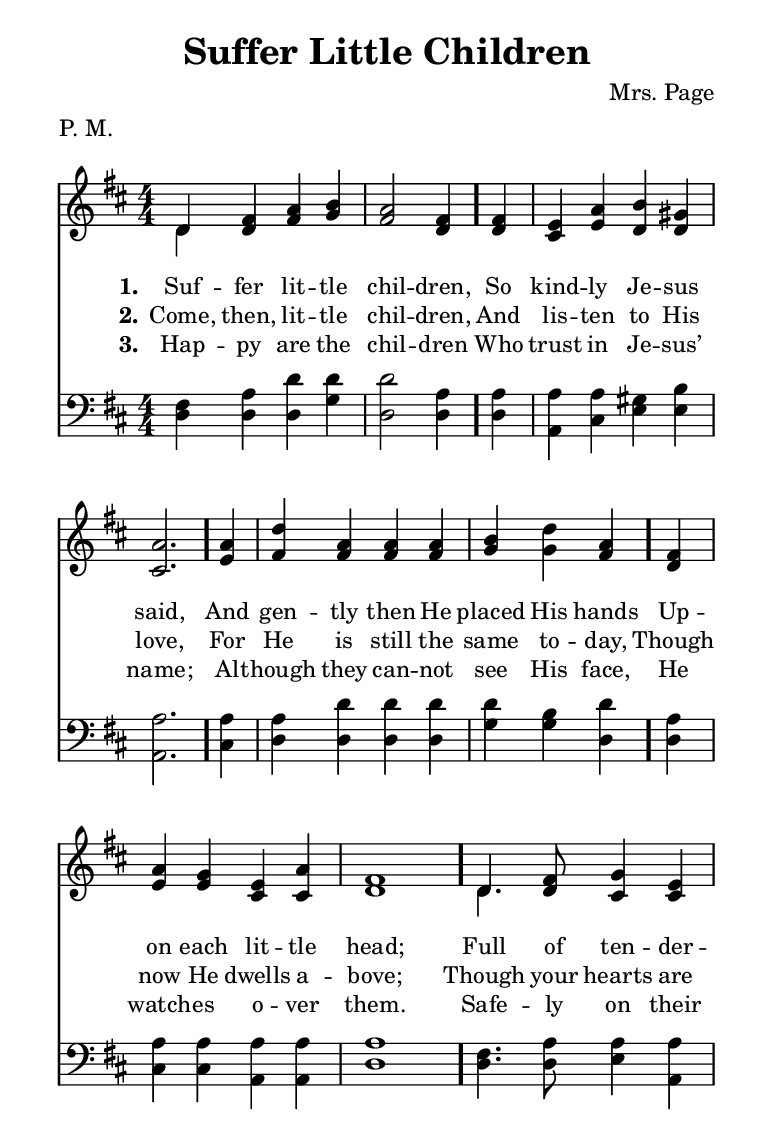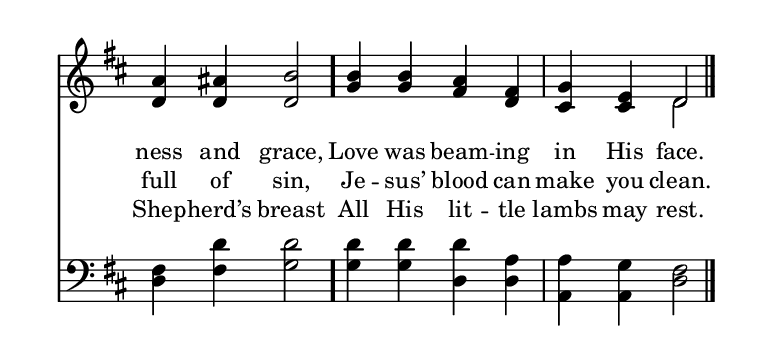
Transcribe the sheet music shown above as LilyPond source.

\include "common/global.ily"
\paper {
  \include "common/paper.ily"
  ragged-bottom = ##t
  ragged-last-bottom = ##t
  systems-per-page = ##f
}

\header{
  %children
  hymnnumber = "325"
  title = "Suffer Little Children"
  tunename = ""
  meter = "P. M."
  poet = ""
  composer = "Mrs. Page"
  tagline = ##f
}

% for fermata in MIDI
ta = { \tempo 4=96 }
tb = { \tempo 4=48 }

patternAA = { c4 c4 c4 c4 | c2 c4 }
patternBA = { c4 | c4 c4 c4 c4 | c2. }
patternCA = { c4 | c4 c4 c4 c4 | c4 c4 c4 }
patternDA = { c4 | c4 c4 c4 c4 | c1 }
patternEA = { c4. c8 c4 c4 | c4 c4 c2 }
patternFA = { c4 c4 c4 c4 | c4 c4 c2 }

global = {
  \include "common/overrides.ily"
  \override Staff.TimeSignature.style = #'numbered
  \time 4/4
  \override Score.MetronomeMark.transparent = ##t % hide all fermata changes too
  \ta
  \key d \major
  \autoBeamOff
}

notesSoprano = {
\global
\relative c' {

  \changePitch \patternAA { d fis a b | a fis }
  \changePitch \patternBA { fis | e a b gis | a } \eogbreak
  \changePitch \patternCA { a | d a a a | b d a }
  \changePitch \patternDA { fis | a g e a | fis } \eogbreak
  \changePitch \patternEA { d fis g e | a ais b }
  \changePitch \patternFA { b b a fis | g e d }

  \bar "|."

}
}

notesAlto = {
\global
\relative e' {

  \changePitch \patternAA { d d fis g | fis d }
  \changePitch \patternBA { d | cis e d d | cis }
  \changePitch \patternCA { e | fis fis fis fis | g g fis }
  \changePitch \patternDA { d | e e cis cis | d }
  \changePitch \patternEA { d d cis cis | d d d }
  \changePitch \patternFA { g g fis d | cis cis d }

}
}

notesTenor = {
\global
\relative a {

  \changePitch \patternAA { fis a d d | d a }
  \changePitch \patternBA { a | a a gis b | a }
  \changePitch \patternCA { a | a d d d | d b d }
  \changePitch \patternDA { a | a a a a | a }
  \changePitch \patternEA { fis a a a | fis d' d }
  \changePitch \patternFA { d d d a | a g fis }

}
}

notesBass = {
\global
\relative f {

  \changePitch \patternAA { d d d g | d d }
  \changePitch \patternBA { d | a cis e e | a, }
  \changePitch \patternCA { cis | d d d d | g g d }
  \changePitch \patternDA { d | cis cis a a | d }
  \changePitch \patternEA { d d e a, | d fis g }
  \changePitch \patternFA { g g d d | a a d }

}
}

wordsA = \lyricmode {
\set stanza = "1."

Suf -- fer lit -- tle chil -- dren, \bar "."
So kind -- ly Je -- sus said, \bar "."
And gen -- tly then He placed His hands \bar "."
Up -- on each lit -- tle head; \bar "."
Full of ten -- der -- ness and grace, \bar "."
Love was beam -- ing in His face. \bar "."

}

wordsB = \lyricmode {
\set stanza = "2."

Come, then, lit -- tle chil -- dren,
And lis -- ten to His love,
For He is still the same to -- day,
Though now He dwells a -- bove;
Though your hearts are full of sin,
Je -- sus’ blood can make you clean.

}

wordsC = \lyricmode {
\set stanza = "3."

Hap -- py are the chil -- dren
Who trust in Je -- sus’ name;
Al -- though they can -- not see His face,
He watch -- es o -- ver them.
Safe -- ly on their Shep -- herd’s breast
All His lit -- tle lambs may rest.

}

\score {
  \context ChoirStaff <<
    \context Staff = upper <<
      \set Staff.autoBeaming = ##f
      \set ChoirStaff.systemStartDelimiter = #'SystemStartBar
      \set ChoirStaff.printPartCombineTexts = ##f
      \partcombine #'(2 . 11) \notesSoprano \notesAlto
      \context NullVoice = sopranos { \voiceOne << \notesSoprano >> }
      \context Lyrics = one   \lyricsto sopranos \wordsA
      \context Lyrics = two   \lyricsto sopranos \wordsB
      \context Lyrics = three \lyricsto sopranos \wordsC
    >>
    \context Staff = men <<
      \set Staff.autoBeaming = ##f
      \clef bass
      \set ChoirStaff.printPartCombineTexts = ##f
      \partcombine #'(2 . 11) \notesTenor \notesBass
    >>
  >>
  \layout {
    \include "common/layout.ily"
  }
  \midi{
    \include "common/midi.ily"
  }
}

\version "2.19.49"  % necessary for upgrading to future LilyPond versions.

% vi:set et ts=2 sw=2 ai nocindent syntax=lilypond:
